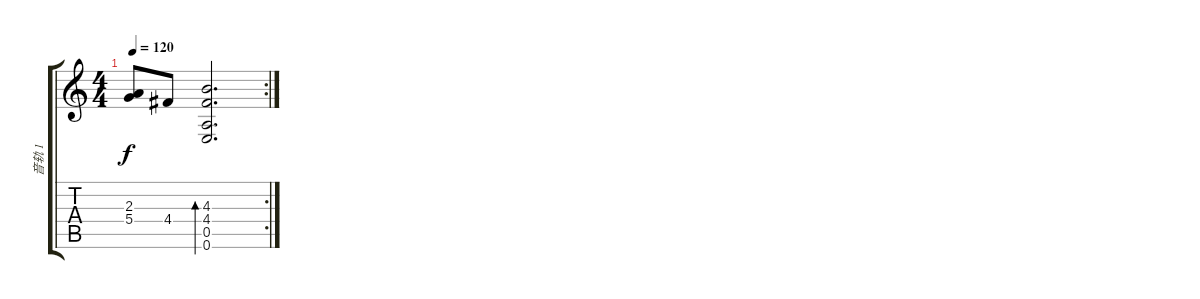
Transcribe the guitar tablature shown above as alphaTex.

\track ("音轨 1" "音轨 1") {instrument acousticguitarsteel}
\staff {score tabs}
\tuning (E4 B3 G3 D3 A2 E2) {hide}
\rc 2
\ts (4 4)
\tempo 120
\clef g2
\ks c
(2.3{t} 5.4).8{dy f} 4.4.8 (4.3 4.4 0.5 0.6).2{d bd 240}
